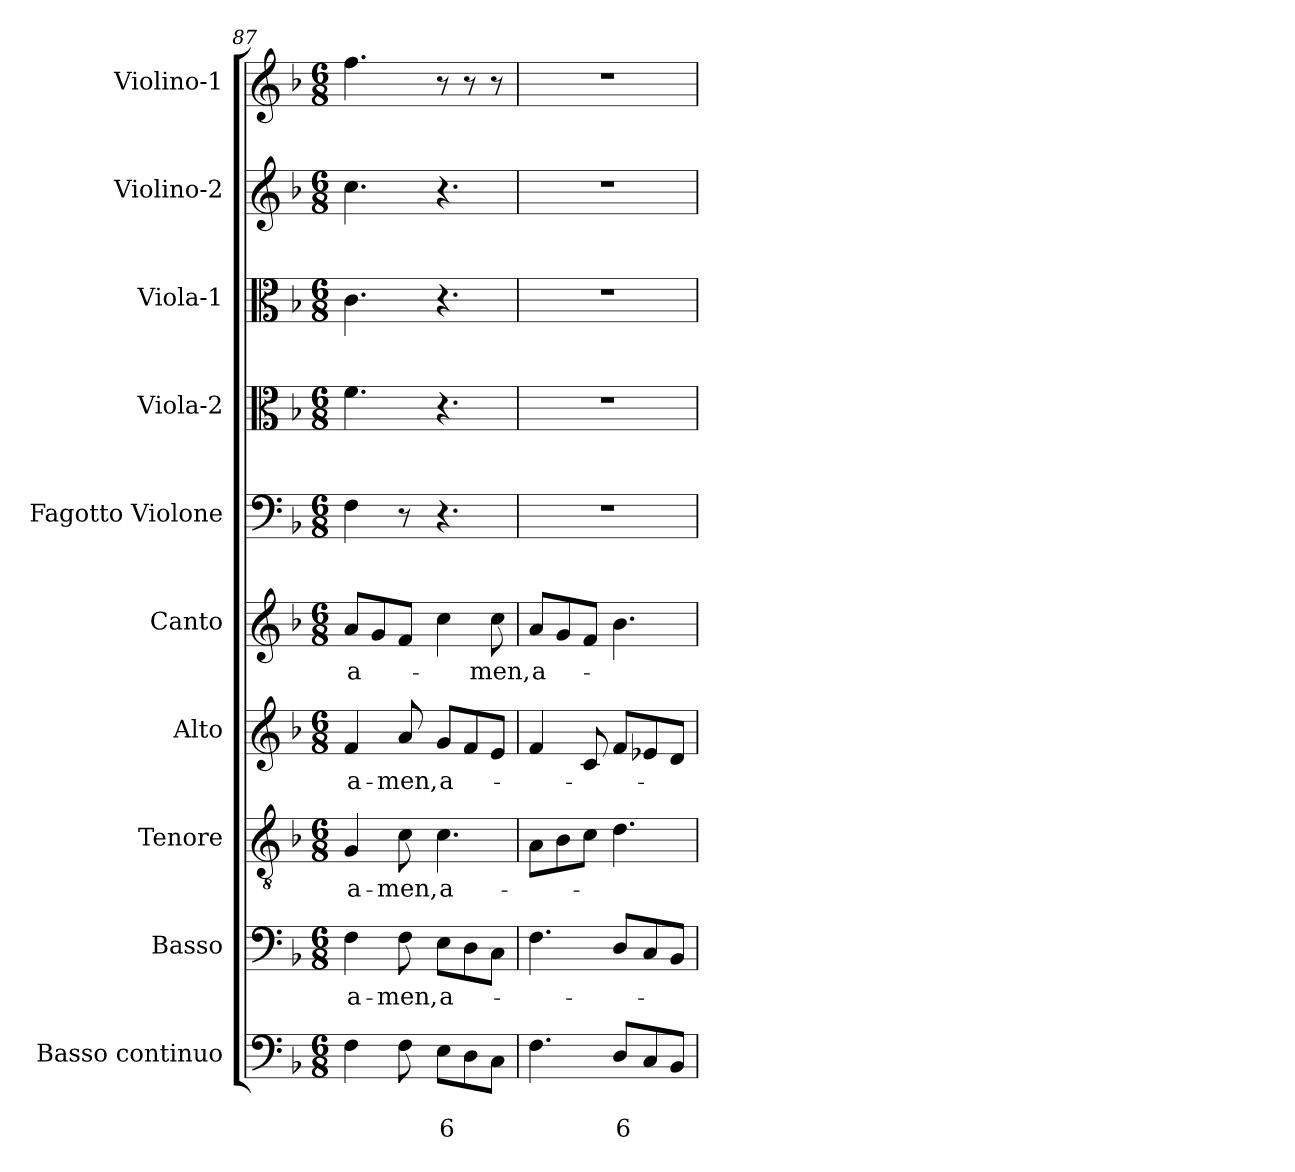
**kern	**text	**text	**kern	**text	**kern	**text	**kern	**text	**kern	**text	**kern	**kern	**kern	**kern	**kern
*part10	*part10	*part10	*part9	*part9	*part8	*part8	*part7	*part7	*part6	*part6	*part5	*part4	*part3	*part2	*part1
*staff10	*staff10	*staff10	*staff9	*staff9	*staff8	*staff8	*staff7	*staff7	*staff6	*staff6	*staff5	*staff4	*staff3	*staff2	*staff1
*I"Basso continuo	*	*	*I"Basso	*	*I"Tenore	*	*I"Alto	*	*I"Canto	*	*I"Fagotto Violone	*I"Viola-2	*I"Viola-1	*I"Violino-2	*I"Violino-1
*clefF4	*	*	*clefF4	*	*clefGv2	*	*clefG2	*	*clefG2	*	*clefF4	*clefC3	*clefC3	*clefG2	*clefG2
*k[b-]	*	*	*k[b-]	*	*k[b-]	*	*k[b-]	*	*k[b-]	*	*k[b-]	*k[b-]	*k[b-]	*k[b-]	*k[b-]
*F:	*	*	*F:	*	*F:	*	*F:	*	*F:	*	*F:	*F:	*F:	*F:	*F:
*M6/8	*	*	*M6/8	*	*M6/8	*	*M6/8	*	*M6/8	*	*M6/8	*M6/8	*M6/8	*M6/8	*M6/8
=87	=87	=87	=87	=87	=87	=87	=87	=87	=87	=87	=87	=87	=87	=87	=87
!	!	!	!	!LO:LY:b	!	!	!	!	!	!	!	!	!	!	!
!	!	!	!	!	!	!LO:LY:b	!	!	!	!	!	!	!	!	!
!	!	!	!	!	!	!	!	!LO:LY:b	!	!	!	!	!	!	!
!	!	!	!	!	!	!	!	!	!	!LO:LY:b	!	!	!	!	!
4F\	.	.	4F\	a-	4G/	a-	4f/	a-	8a/L	a-	4F\	4.f\	4.c\	4.cc\	4.ff\
.	.	.	.	.	.	.	.	.	8g/	.	.	.	.	.	.
!	!	!	!	!LO:LY:b	!	!	!	!	!	!	!	!	!	!	!
!	!	!	!	!	!	!LO:LY:b	!	!	!	!	!	!	!	!	!
!	!	!	!	!	!	!	!	!LO:LY:b	!	!	!	!	!	!	!
8F\	.	.	8F\	-men,	8c\	-men,	8a/	-men,	8f/J	.	8r	.	.	.	.
!	!	!LO:LY:b	!	!	!	!	!	!	!	!	!	!	!	!	!
!	!	!	!	!LO:LY:b	!	!	!	!	!	!	!	!	!	!	!
!	!	!	!	!	!	!LO:LY:b	!	!	!	!	!	!	!	!	!
!	!	!	!	!	!	!	!	!LO:LY:b	!	!	!	!	!	!	!
8E\L	.	6	8E\L	a-	4.c\	a-	8g/L	a-	4cc\	.	4.r	4.r	4.r	4.r	8r
8D\	.	.	8D\	.	.	.	8f/	.	.	.	.	.	.	.	8r
!	!	!	!	!	!	!	!	!	!	!LO:LY:b	!	!	!	!	!
8C\J	.	.	8C\J	.	.	.	8e/J	.	8cc\	-men,	.	.	.	.	8r
=88	=88	=88	=88	=88	=88	=88	=88	=88	=88	=88	=88	=88	=88	=88	=88
!	!	!	!	!	!	!	!	!	!	!LO:LY:b	!	!	!	!	!
4.F\	.	.	4.F\	.	8A\L	.	4f/	.	8a/L	a-	2.r	2.r	2.r	2.r	2.r
.	.	.	.	.	8B-\	.	.	.	8g/	.	.	.	.	.	.
.	.	.	.	.	8c\J	.	8c/	.	8f/J	.	.	.	.	.	.
!	!	!LO:LY:b	!	!	!	!	!	!	!	!	!	!	!	!	!
8D/L	.	6	8D/L	.	4.d\	.	8f/L	.	4.b-\	.	.	.	.	.	.
8C/	.	.	8C/	.	.	.	8e-X/	.	.	.	.	.	.	.	.
8BB-/J	.	.	8BB-/J	.	.	.	8d/J	.	.	.	.	.	.	.	.
=	=	=	=	=	=	=	=	=	=	=	=	=	=	=	=
*-	*-	*-	*-	*-	*-	*-	*-	*-	*-	*-	*-	*-	*-	*-	*-
